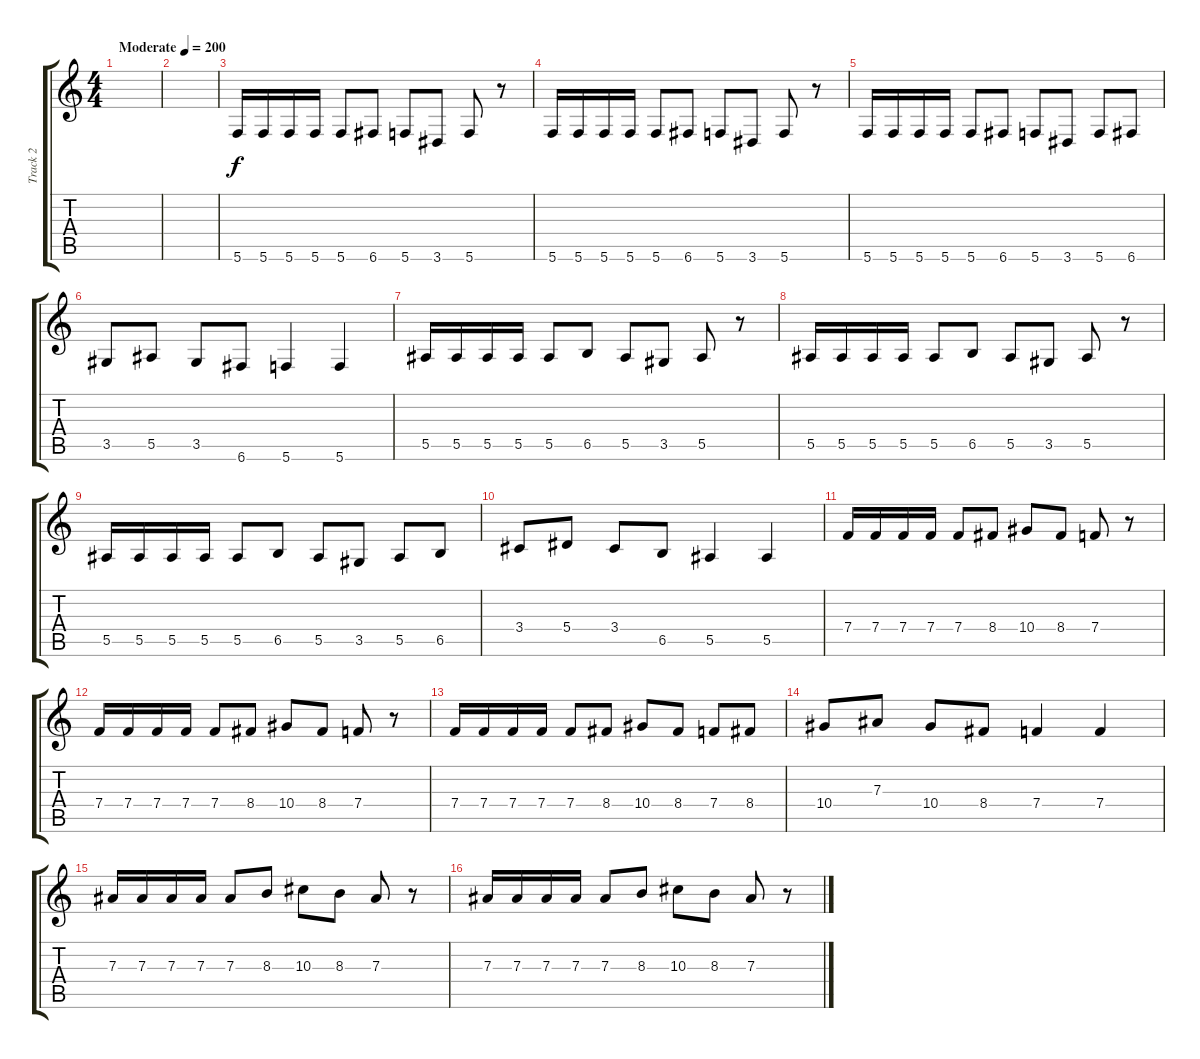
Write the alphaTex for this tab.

\track ("Track 2" "Track 2") {instrument distortionguitar}
\staff {score tabs}
\tuning (C4 G3 Eb3 Bb2 F2 C2) {hide}
\ts (4 4)
\tempo (200 "Moderate")
\clef g2
\ks c
|
|
5.6.16 5.6.16 5.6.16 5.6.16 5.6.8 6.6.8 5.6.8 3.6.8 5.6.8 r.8 |
5.6.16 5.6.16 5.6.16 5.6.16 5.6.8 6.6.8 5.6.8 3.6.8 5.6.8 r.8 |
5.6.16 5.6.16 5.6.16 5.6.16 5.6.8 6.6.8 5.6.8 3.6.8 5.6.8 6.6.8 |
3.5.8 5.5.8 3.5.8 6.6.8 5.6.4 5.6.4 |
5.5.16 5.5.16 5.5.16 5.5.16 5.5.8 6.5.8 5.5.8 3.5.8 5.5.8 r.8 |
5.5.16 5.5.16 5.5.16 5.5.16 5.5.8 6.5.8 5.5.8 3.5.8 5.5.8 r.8 |
5.5.16 5.5.16 5.5.16 5.5.16 5.5.8 6.5.8 5.5.8 3.5.8 5.5.8 6.5.8 |
3.4.8 5.4.8 3.4.8 6.5.8 5.5.4 5.5.4 |
7.4.16 7.4.16 7.4.16 7.4.16 7.4.8 8.4.8 10.4.8 8.4.8 7.4.8 r.8 |
7.4.16 7.4.16 7.4.16 7.4.16 7.4.8 8.4.8 10.4.8 8.4.8 7.4.8 r.8 |
7.4.16 7.4.16 7.4.16 7.4.16 7.4.8 8.4.8 10.4.8 8.4.8 7.4.8 8.4.8 |
10.4.8 7.3.8 10.4.8 8.4.8 7.4.4 7.4.4 |
7.3.16 7.3.16 7.3.16 7.3.16 7.3.8 8.3.8 10.3.8 8.3.8 7.3.8 r.8 |
7.3.16 7.3.16 7.3.16 7.3.16 7.3.8 8.3.8 10.3.8 8.3.8 7.3.8 r.8
